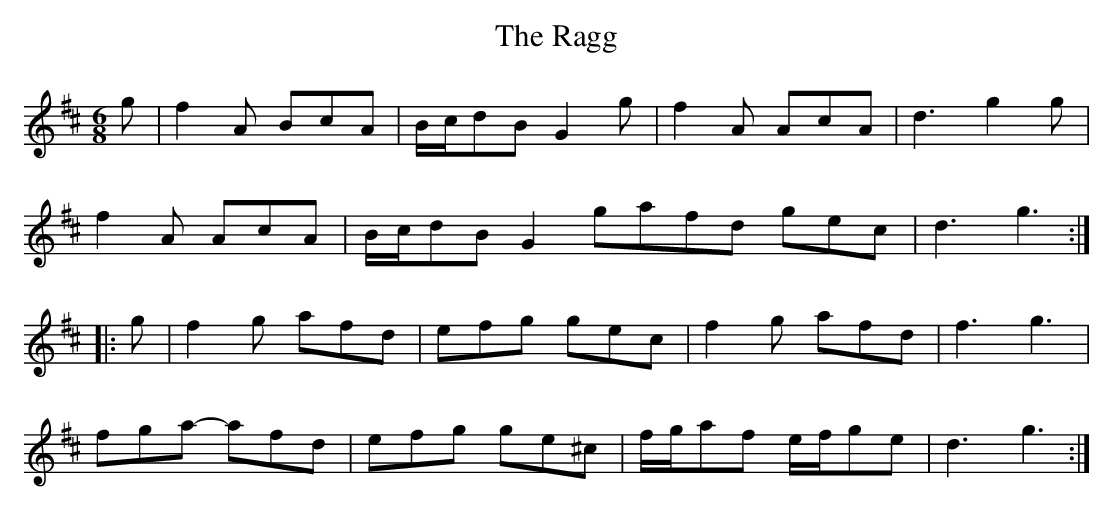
X:1
T:Ragg, The
M:6/8
L:1/8
K:D
g|f2A BcA|B/c/dB G2g|f2A AcA|d3 g2g|
f2A AcA|B/c/dB G2gafd gec|d3 g3:|
|:g|f2g afd|efg gec|f2g afd|f3 g3|
fga- afd|efg ge^c|f/g/af e/f/ge|d3 g3:|
